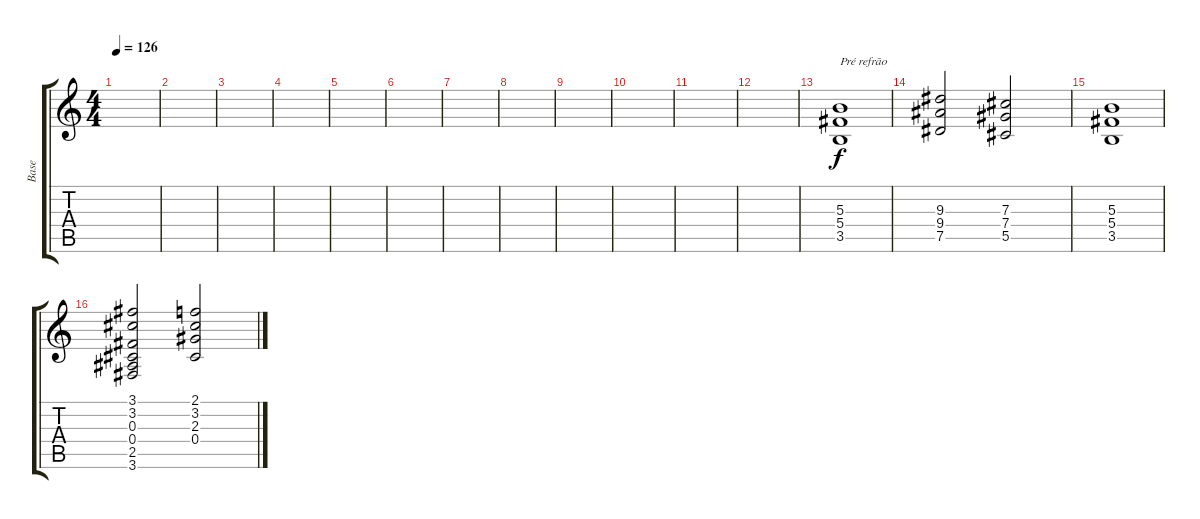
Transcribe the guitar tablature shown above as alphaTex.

\track ("Base" "Base") {instrument distortionguitar}
\staff {score tabs}
\tuning (Eb4 Bb3 Gb3 Db3 Ab2 Eb2) {hide}
\ts (4 4)
\tempo 126
\clef g2
\ks c
|
|
|
|
|
|
|
|
|
|
|
|
(5.3 5.4 3.5).1{txt "Pré refrão"} |
(9.3 9.4 7.5).2 (7.3 7.4 5.5).2 |
(5.3 5.4 3.5).1 |
(3.1 3.2 0.3 0.4 2.5 3.6).2 (2.1 3.2 2.3 0.4).2
